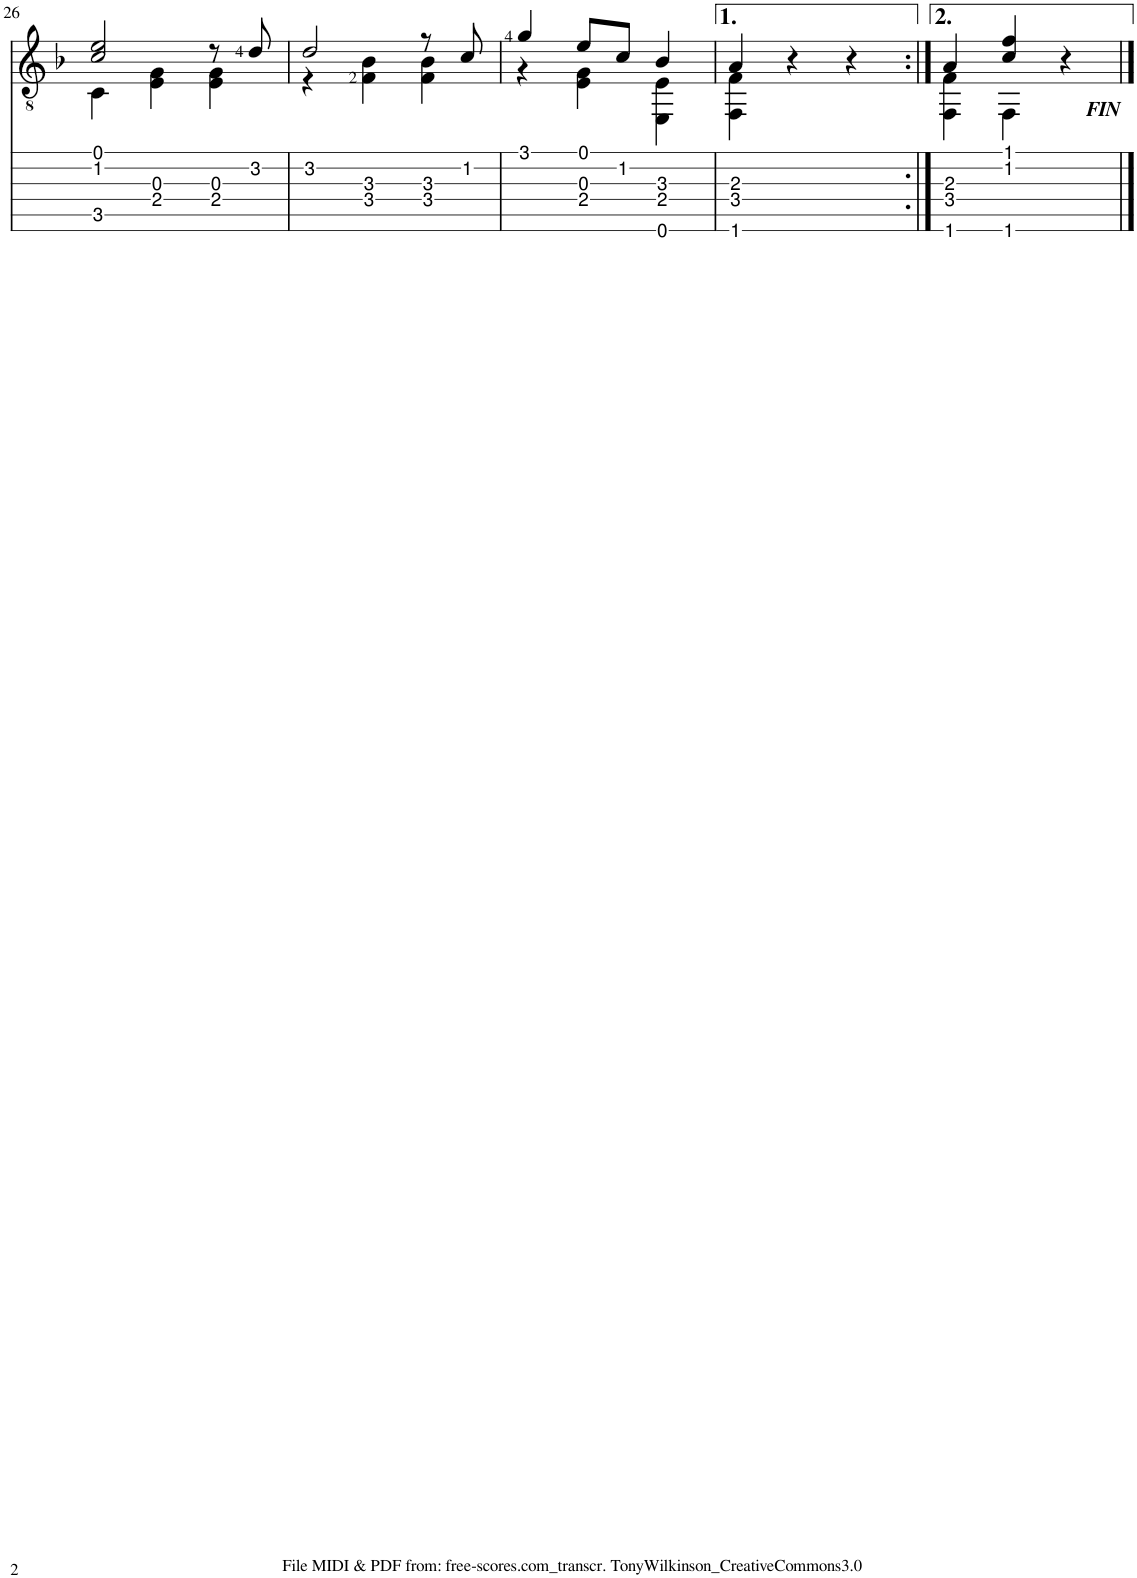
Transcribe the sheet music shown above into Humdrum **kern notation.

**kern	**kern
*part1	*part1
*staff2	*staff1
*I"Guitar	*
*I'Guit.	*
!!LO:PB:g=z
*	*clefGv2
*k[b-]	*k[b-]
*M3/4	*M3/4
=26	=26
*^	*^
2c 2e	4C	2c/ 2e/	4C\
.	4E 4G	.	4E\ 4G\
8r	4E 4G	8r	4E\ 4G\
8d	.	8d/	.
=27	=27	=27	=27
2d	4r	2d/	4r
.	4F 4B-	.	4F\ 4B-\
8r	4F 4B-	8r	4F\ 4B-\
8c	.	8c/	.
=28	=28	=28	=28
4g	4r	4g/	4r
8eL	4E 4G	8e/L	4E\ 4G\
8cJ	.	8c/J	.
4B-	4EE 4E	4B-/	4EE\ 4E\
=29	=29	=29	=29
4A	4FF 4F	4A/	4FF\ 4F\
4r	2ryy	4r	2ryy
4r	.	4r	.
=30:|!	=30:|!	=30:|!	=30:|!
4A	4FF 4F	4A/	4FF\ 4F\
4c 4f	4FF	4c/ 4f/	4FF\
!	!	!LO:TX:b:Bi:t=FIN	!
4r	4ryy	4r	4ryy
*v	*v	*	*
*	*v	*v
==	==
*-	*-
